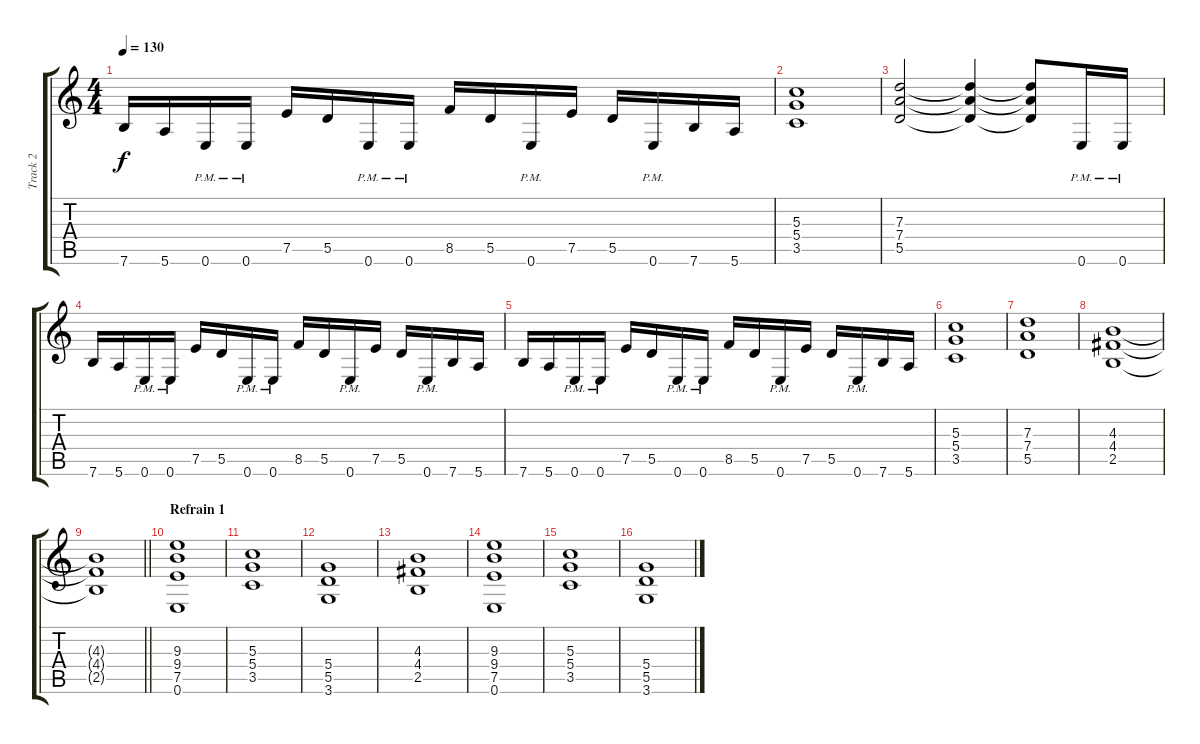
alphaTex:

\track ("Track 2" "Track 2") {instrument distortionguitar}
\staff {score tabs}
\tuning (E4 B3 G3 D3 A2 E2) {hide}
\ts (4 4)
\tempo 130
\clef g2
\ks c
7.6.16{dy f} 5.6.16 0.6{pm}.16 0.6{pm}.16 7.5.16 5.5.16 0.6{pm}.16 0.6{pm}.16 8.5.16 5.5.16 0.6{pm}.16 7.5.16 5.5.16 0.6{pm}.16 7.6.16 5.6.16 |
(5.3 5.4 3.5).1 |
(7.3 7.4 5.5).2 (7.3{t} 7.4{t} 5.5{t}).4 (7.3{t} 7.4{t} 5.5{t}).8 0.6{pm}.16 0.6{pm}.16 |
7.6.16 5.6.16 0.6{pm}.16 0.6{pm}.16 7.5.16 5.5.16 0.6{pm}.16 0.6{pm}.16 8.5.16 5.5.16 0.6{pm}.16 7.5.16 5.5.16 0.6{pm}.16 7.6.16 5.6.16 |
7.6.16 5.6.16 0.6{pm}.16 0.6{pm}.16 7.5.16 5.5.16 0.6{pm}.16 0.6{pm}.16 8.5.16 5.5.16 0.6{pm}.16 7.5.16 5.5.16 0.6{pm}.16 7.6.16 5.6.16 |
(5.3 5.4 3.5).1 |
(7.3 7.4 5.5).1 |
(4.3 4.4 2.5).1 |
\barLineRight lightlight
(4.3{t} 4.4{t} 2.5{t}).1 |
\section ("" "Refrain 1")
(9.3 9.4 7.5 0.6).1 |
(5.3 5.4 3.5).1 |
(5.4 5.5 3.6).1 |
(4.3 4.4 2.5).1 |
(9.3 9.4 7.5 0.6).1 |
(5.3 5.4 3.5).1 |
(5.4 5.5 3.6).1
